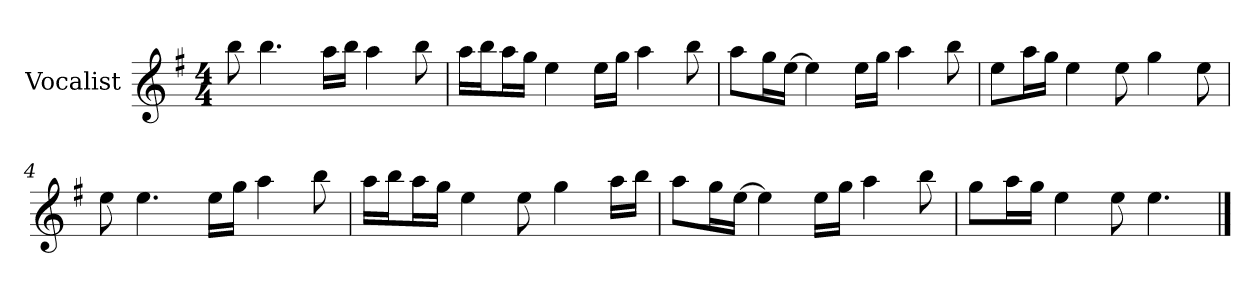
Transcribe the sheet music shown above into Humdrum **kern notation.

**kern
*part1
*staff1
*I"Vocalist
*k[f#]
*G:
*M4/4
=
8bb
4.bb
16aaLL
16bbJJ
4aa
8bb
=1
16aaLL
16bbJ
16aaL
16ggJJ
4ee
16eeLL
16ggJJ
4aa
8bb
=2
8aaL
16ggL
[16eeJJ
4ee]
16eeLL
16ggJJ
4aa
8bb
=3
8eeL
16aaL
16ggJJ
4ee
8ee
4gg
8ee
=4
8ee
4.ee
16eeLL
16ggJJ
4aa
8bb
=5
16aaLL
16bbJ
16aaL
16ggJJ
4ee
8ee
4gg
16aaLL
16bbJJ
=6
8aaL
16ggL
[16eeJJ
4ee]
16eeLL
16ggJJ
4aa
8bb
=7
8ggL
16aaL
16ggJJ
4ee
8ee
4.ee
==
*-
